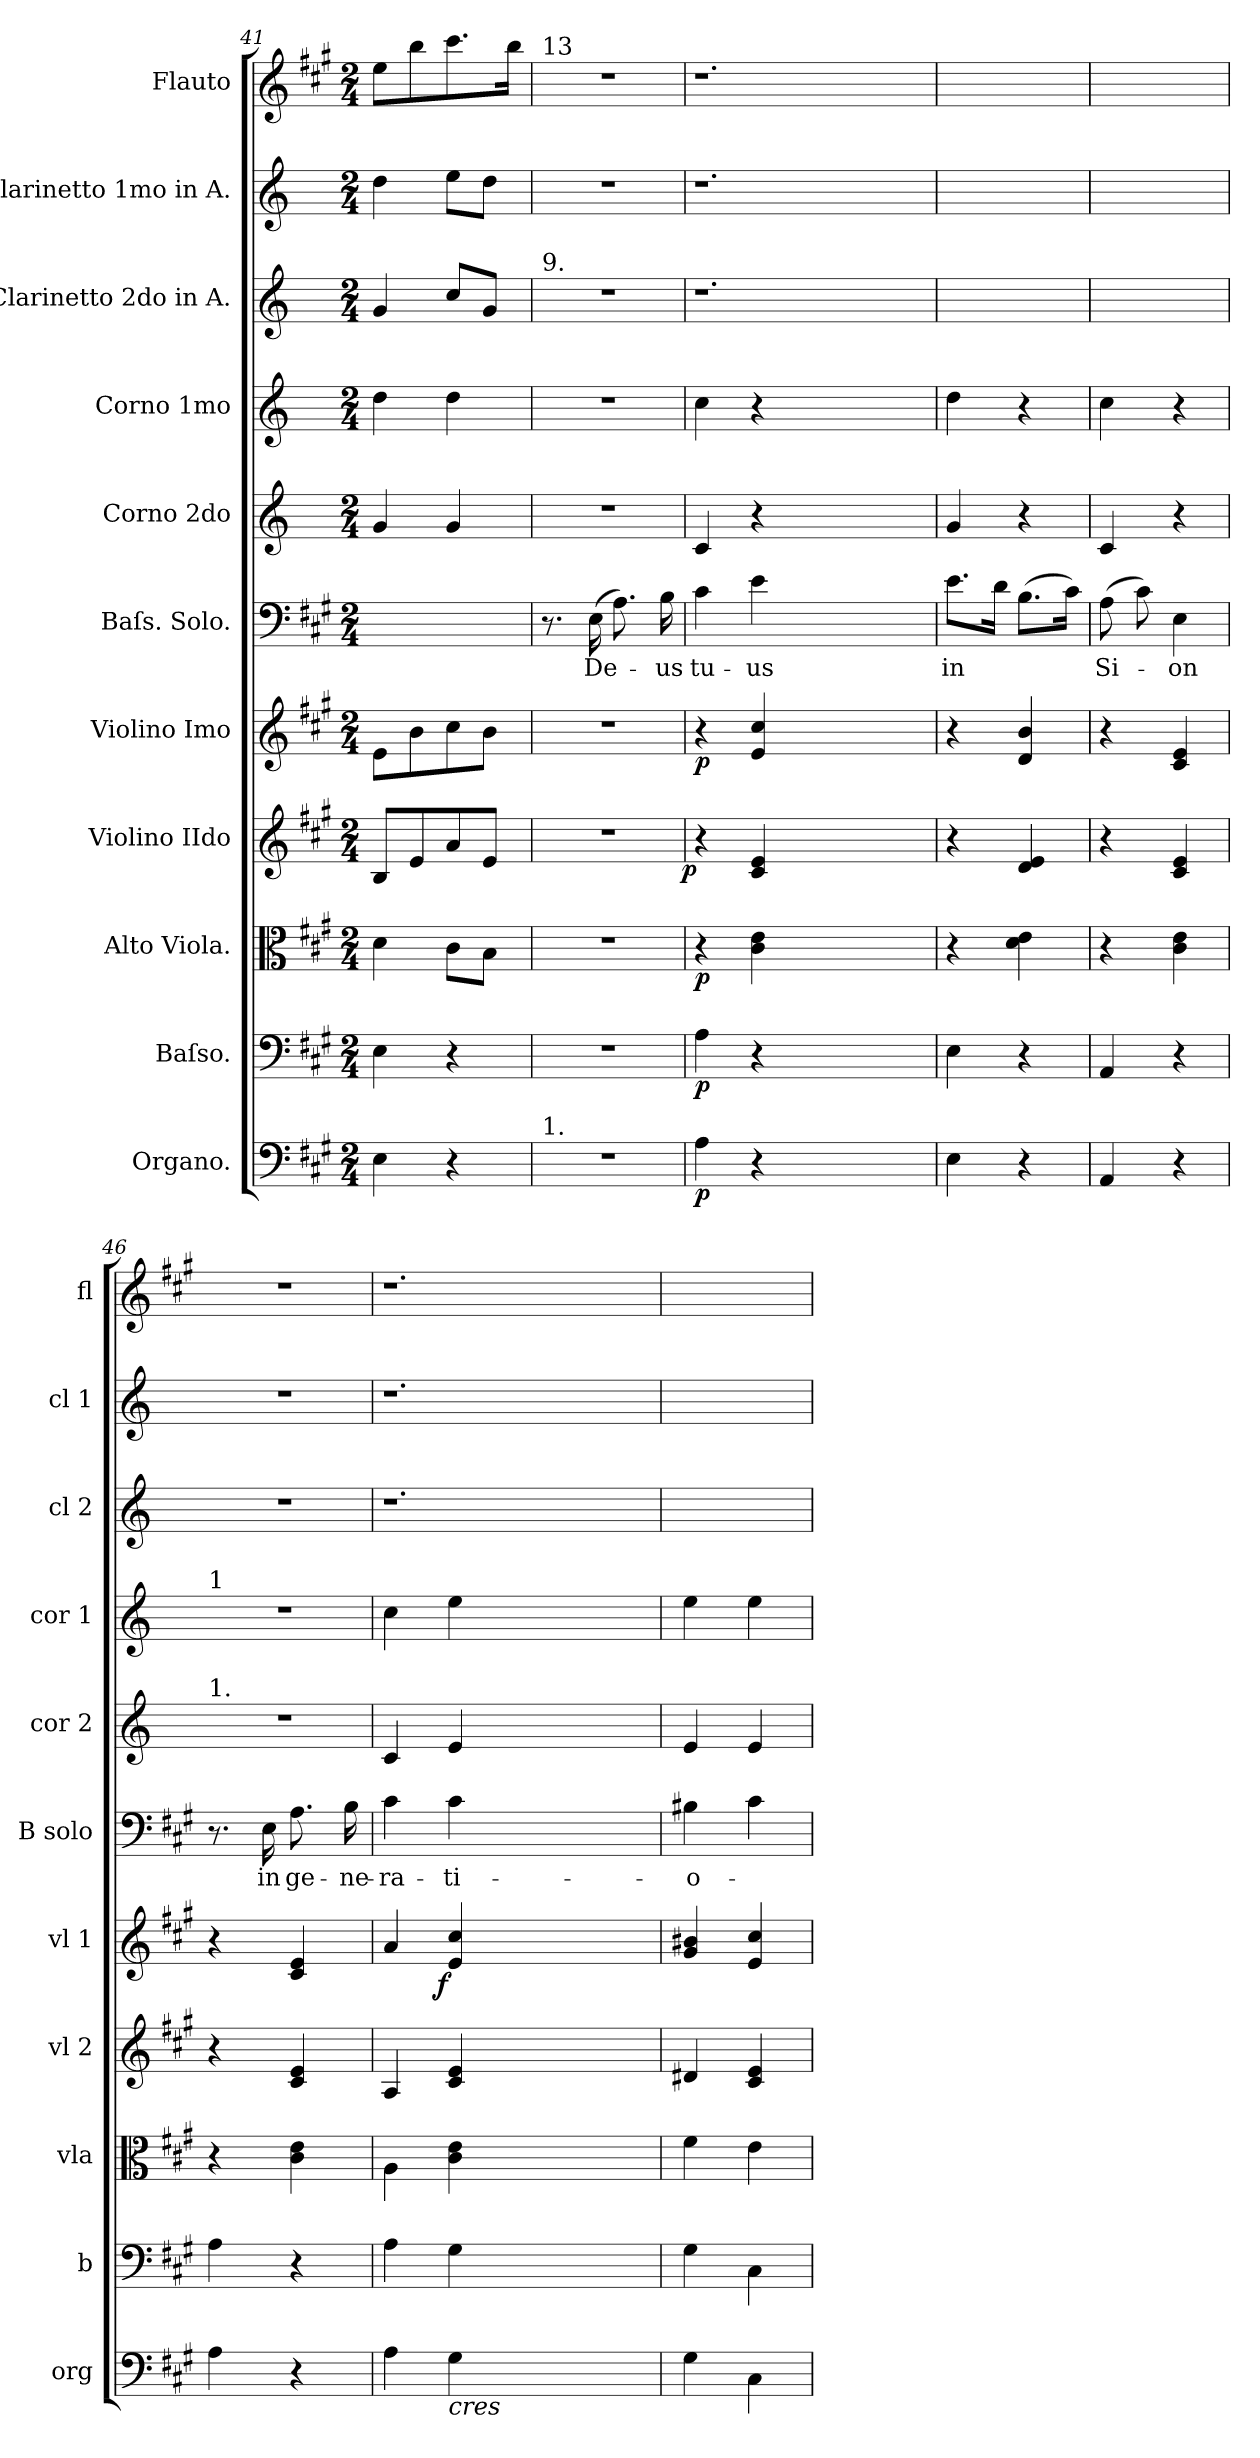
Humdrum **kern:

**kern	**dynam	**kern	**dynam	**kern	**dynam	**kern	**dynam	**kern	**dynam	**kern	**text	**kern	**kern	**kern	**kern	**kern
*part11	*part11	*part10	*part10	*part9	*part9	*part8	*part8	*part7	*part7	*part6	*part6	*part5	*part4	*part3	*part2	*part1
*staff11	*staff11	*staff10	*staff10	*staff9	*staff9	*staff8	*staff8	*staff7	*staff7	*staff6	*staff6	*staff5	*staff4	*staff3	*staff2	*staff1
*I"Organo.	*	*I"Baſso.	*	*I"Alto Viola.	*	*I"Violino IIdo	*	*I"Violino Imo	*	*I"Baſs. Solo.	*	*I"Corno 2do	*I"Corno 1mo	*I"Clarinetto 2do in A.	*I"Clarinetto 1mo in A.	*I"Flauto
*I'org	*	*I'b	*	*I'vla	*	*I'vl 2	*	*I'vl 1	*	*I'B solo	*	*I'cor 2	*I'cor 1	*I'cl 2	*I'cl 1	*I'fl
*clefF4	*	*clefF4	*	*clefC3	*	*clefG2	*	*clefG2	*	*clefF4	*	*clefG2	*clefG2	*clefG2	*clefG2	*clefG2
*	*	*	*	*	*	*	*	*	*	*	*	*ITrd2c3	*ITrd2c3	*ITrd2c3	*ITrd2c3	*
*k[f#c#g#]	*	*k[f#c#g#]	*	*k[f#c#g#]	*	*k[f#c#g#]	*	*k[f#c#g#]	*	*k[f#c#g#]	*	*k[f#c#g#]	*k[f#c#g#]	*k[f#c#g#]	*k[f#c#g#]	*k[f#c#g#]
*A:	*	*A:	*	*A:	*	*A:	*	*A:	*	*A:	*	*A:	*A:	*A:	*A:	*A:
*M2/4	*	*M2/4	*	*M2/4	*	*M2/4	*	*M2/4	*	*M2/4	*	*M2/4	*M2/4	*M2/4	*M2/4	*M2/4
=41	=41	=41	=41	=41	=41	=41	=41	=41	=41	=41	=41	=41	=41	=41	=41	=41
4E\	.	4E\	.	4d\	.	8B/L	.	8e\L	.	2ryy	.	4e/	4b\	4e/	4b\	8ee\L
.	.	.	.	.	.	8e/	.	8b\	.	.	.	.	.	.	.	8bb\
4r	.	4r	.	8c#\L	.	8a/	.	8cc#\	.	.	.	4e/	4b\	8a/L	8cc#\L	8.ccc#\
.	.	.	.	8B\J	.	8e/J	.	8b\J	.	.	.	.	.	8e/J	8b\J	.
.	.	.	.	.	.	.	.	.	.	.	.	.	.	.	.	16bb\Jk
=42	=42	=42	=42	=42	=42	=42	=42	=42	=42	=42	=42	=42	=42	=42	=42	=42
!	!	!	!	!	!	!	!	!	!	!	!	!	!	!	!	!LO:TX:a:t=13
!	!	!	!	!	!	!	!	!	!	!	!	!	!	!LO:TX:a:t=9.	!	!
!LO:TX:a:t=1.	!	!	!	!	!	!	!	!	!	!	!	!	!	!	!	!
2r	.	2r	.	2r	.	2r	.	2r	.	8.r	.	2r	2r	2r	2r	2r
.	.	.	.	.	.	.	.	.	.	(>16E\	De-	.	.	.	.	.
.	.	.	.	.	.	.	.	.	.	8.A\)	.	.	.	.	.	.
.	.	.	.	.	.	.	.	.	.	16B\	-us	.	.	.	.	.
=43	=43	=43	=43	=43	=43	=43	=43	=43	=43	=43	=43	=43	=43	=43	=43	=43
!	!LO:DY:b	!	!LO:DY:b	!	!LO:DY:b	!	!LO:DY:b:rj	!	!LO:DY:b	!	!	!	!	!	!	!
4A\	p	4A\	p	4r	p	4r	p	4r	p	4c#\	tu-	4A/	4a\	1.r	1.r	1.r
4r	.	4r	.	4c#\ 4e\	.	4c#/ 4e/	.	4e/ 4cc#/	.	4e\	-us	4r	4r	.	.	.
1ryy	.	1ryy	.	1ryy	.	1ryy	.	1ryy	.	1ryy	.	1ryy	1ryy	.	.	.
=44	=44	=44	=44	=44	=44	=44	=44	=44	=44	=44	=44	=44	=44	=44	=44	=44
4E\	.	4E\	.	4r	.	4r	.	4r	.	8.e\L	in	4e/	4b\	2ryy	2ryy	2ryy
.	.	.	.	.	.	.	.	.	.	16d\Jk	.	.	.	.	.	.
4r	.	4r	.	4d\ 4e\	.	4d/ 4e/	.	4d/ 4b/	.	(>8.B\L	.	4r	4r	.	.	.
.	.	.	.	.	.	.	.	.	.	16c#\Jk)	.	.	.	.	.	.
=45	=45	=45	=45	=45	=45	=45	=45	=45	=45	=45	=45	=45	=45	=45	=45	=45
4AA/	.	4AA/	.	4r	.	4r	.	4r	.	(>8A\	Si-	4A/	4a\	2ryy	2ryy	2ryy
.	.	.	.	.	.	.	.	.	.	8c#\)	.	.	.	.	.	.
4r	.	4r	.	4c#\ 4e\	.	4c#/ 4e/	.	4c#/ 4e/	.	4E\	-on	4r	4r	.	.	.
=46	=46	=46	=46	=46	=46	=46	=46	=46	=46	=46	=46	=46	=46	=46	=46	=46
!	!	!	!	!	!	!	!	!	!	!	!	!	!LO:TX:a:t=1	!	!	!
!	!	!	!	!	!	!	!	!	!	!	!	!LO:TX:a:t=1.	!	!	!	!
4A\	.	4A\	.	4r	.	4r	.	4r	.	8.r	.	2r	2r	2r	2r	2r
.	.	.	.	.	.	.	.	.	.	16E\	in	.	.	.	.	.
4r	.	4r	.	4c#\ 4e\	.	4c#/ 4e/	.	4c#/ 4e/	.	8.A\	ge-	.	.	.	.	.
.	.	.	.	.	.	.	.	.	.	16B\	-ne-	.	.	.	.	.
=47	=47	=47	=47	=47	=47	=47	=47	=47	=47	=47	=47	=47	=47	=47	=47	=47
4A\	.	4A\	.	4A\	.	4A/	.	4a/	.	4c#\	-ra-	4A/	4a\	1.r	1.r	1.r
!LO:TX:b:i:t=cres	!	!	!	!	!	!	!	!	!	!	!	!	!	!	!	!
!	!	!	!	!	!LO:DY:b	!	!	!	!LO:DY:b:rj	!	!	!	!	!	!	!
4G#\	.	4G#\	.	4c#\ 4e\	fo	4c#/ 4e/	.	4e/ 4cc#/	f	4c#\	-ti-	4c#/	4cc#\	.	.	.
1ryy	.	1ryy	.	1ryy	.	1ryy	.	1ryy	.	1ryy	.	1ryy	1ryy	.	.	.
=48	=48	=48	=48	=48	=48	=48	=48	=48	=48	=48	=48	=48	=48	=48	=48	=48
4G#\	.	4G#\	.	4f#\	.	4d#X/	.	4g#/ 4b#X/	.	4B#X\	-o-	4c#/	4cc#\	2ryy	2ryy	2ryy
4C#\	.	4C#\	.	4e\	.	4c#/ 4e/	.	4e/ 4cc#/	.	4c#\	.	4c#/	4cc#\	.	.	.
=	=	=	=	=	=	=	=	=	=	=	=	=	=	=	=	=
*-	*-	*-	*-	*-	*-	*-	*-	*-	*-	*-	*-	*-	*-	*-	*-	*-
